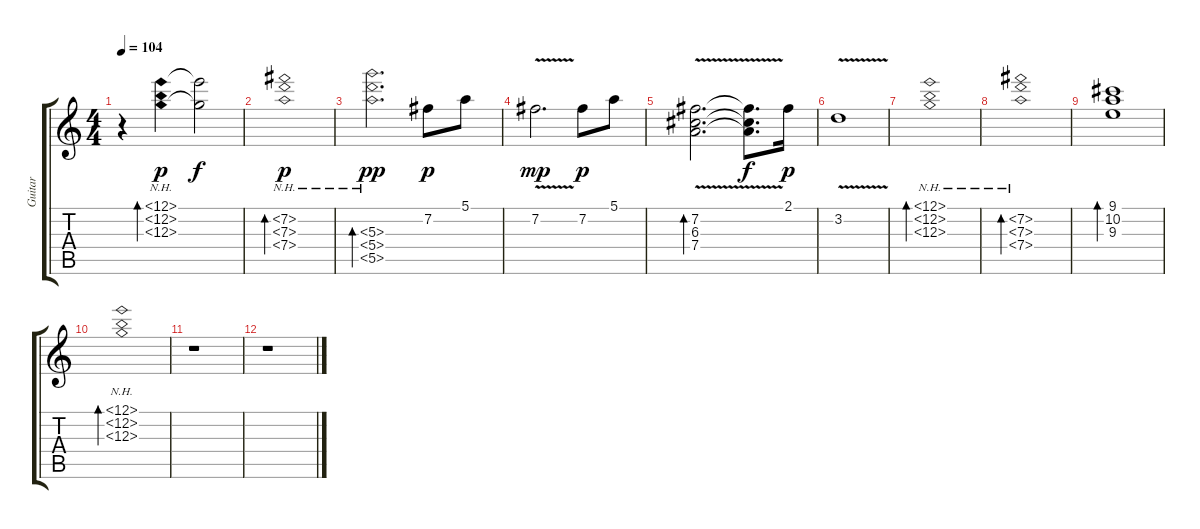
\track ("Guitar" "Guitar") {instrument electricguitarjazz}
\staff {score tabs}
\tuning (E4 B3 G3 D3 A2 E2) {hide}
\ts (4 4)
\tempo 104
\clef g2
\ks c
r.4{dy f} (12.1{nh} 12.2{nh} 12.3{nh}).4{bd 240 dy p} (12.1{t} 12.3{t}).2{dy f} |
(7.2{nh} 7.3{nh} 7.4{nh}).1{bd 240 dy p} |
(5.3{nh} 5.4{nh} 5.5{nh}).2{d bd 240 dy pp} 7.2.8{dy p} 5.1.8 |
7.2{v}.2{d dy mp} 7.2.8{dy p} 5.1.8 |
(7.2{v} 6.3{v} 7.4{v}).2{d bd 240} (7.2{t} 6.3{t} 7.4{t}).8{d dy f} 2.1.16{dy p} |
3.2{v}.1 |
(12.1{nh} 12.2{nh} 12.3{nh}).1{bd 480} |
(7.2{nh} 7.3{nh} 7.4{nh}).1{bd 480} |
(9.1 10.2 9.3).1{bd 480} |
(12.1{nh} 12.2{nh} 12.3{nh}).1{bd 480} |
r.1 |
r.1
